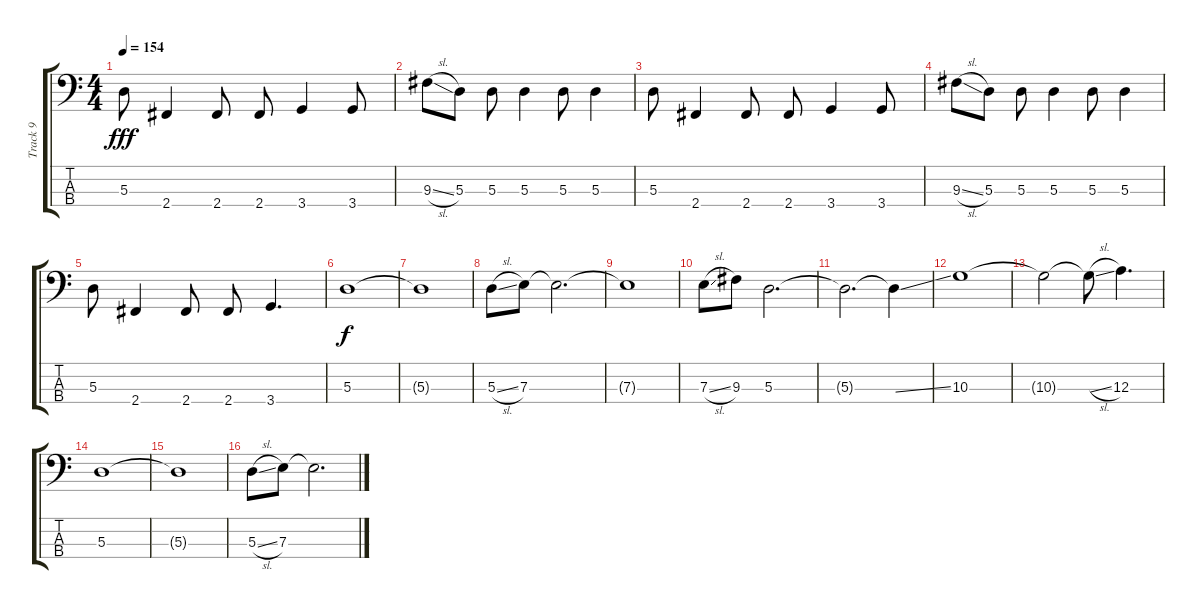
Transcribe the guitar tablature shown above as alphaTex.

\track ("Track 9" "Track 9") {instrument electricbassfinger}
\staff {score tabs}
\tuning (G2 D2 A1 E1) {hide}
\ts (4 4)
\tempo 154
\clef f4
\ks c
5.3.8{dy fff} 2.4.4 2.4.8 2.4.8 3.4.4 3.4.8 |
9.3{sl}.8 5.3.8 5.3.8 5.3.4 5.3.8 5.3.4 |
5.3.8 2.4.4 2.4.8 2.4.8 3.4.4 3.4.8 |
9.3{sl}.8 5.3.8 5.3.8 5.3.4 5.3.8 5.3.4 |
5.3.8 2.4.4 2.4.8 2.4.8 3.4.4{d} |
5.3.1{dy f} |
5.3{t}.1 |
5.3{sl}.8 7.3.8 7.3{t}.2{d} |
7.3{t}.1 |
7.3{sl}.8 9.3.8 5.3.2{d} |
5.3{t}.2{d} 5.3{ss t}.4 |
10.3.1 |
10.3{t}.2 10.3{sl t}.8 12.3.4{d} |
5.3.1 |
5.3{t}.1 |
5.3{sl}.8 7.3.8 7.3{t}.2{d}
